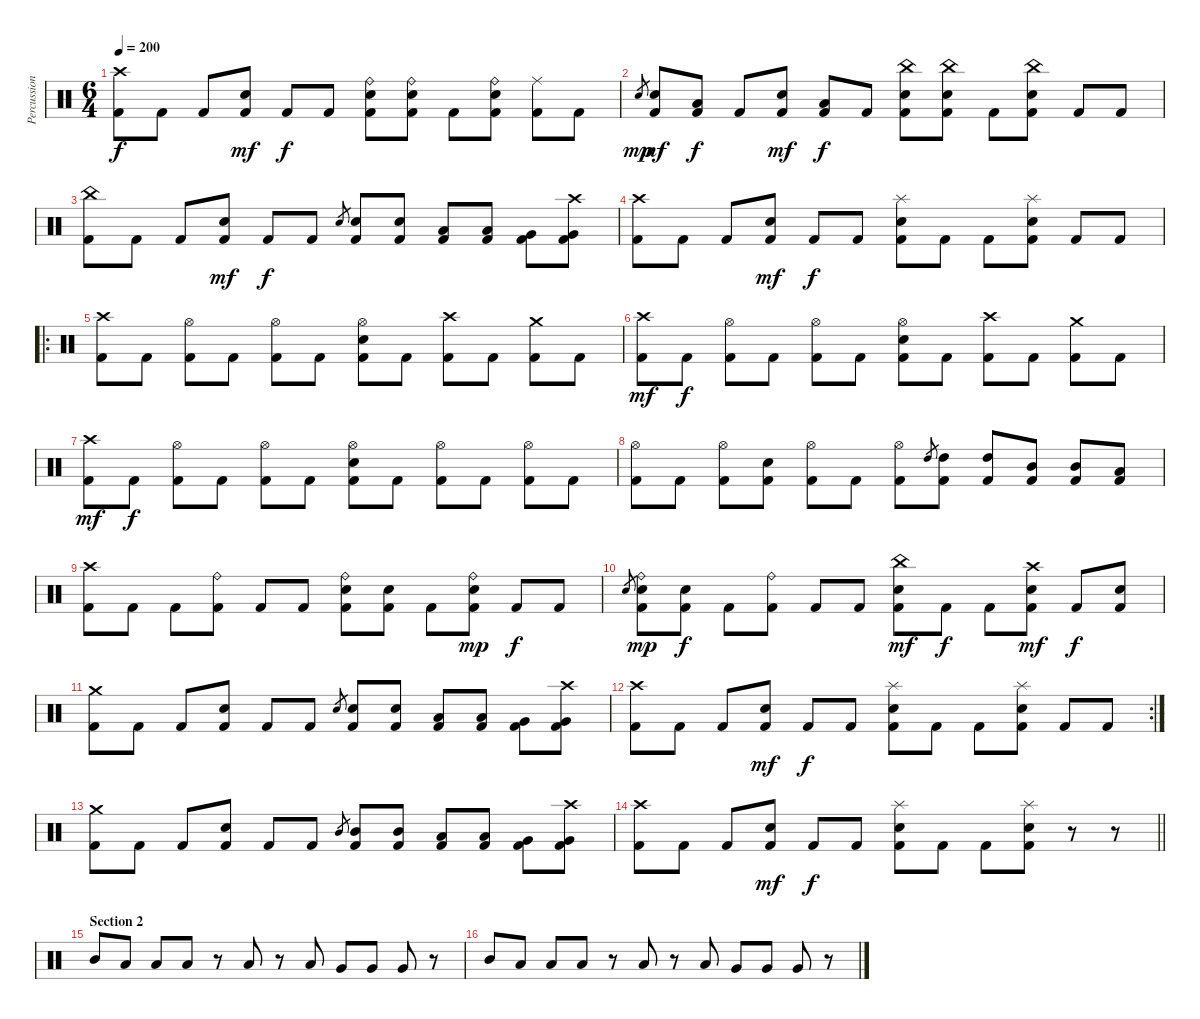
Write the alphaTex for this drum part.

\track ("Percussion" "Percussion") {instrument percussion}
\staff {score}
\articulation defaults
\ts (6 4)
\tempo 200
\clef neutral
\ks c
("Crash high (hit)" "Kick (hit) 2").8{dy f} "Kick (hit) 2".8 "Kick (hit) 2".8 ("Electric Snare (hit)" "Kick (hit) 2").8{dy mf} "Kick (hit) 2".8{dy f} "Kick (hit) 2".8 ("Ride (bell)" "Electric Snare (hit)" "Kick (hit) 2").8 ("Ride (bell)" "Electric Snare (hit)" "Kick (hit) 2").8 "Kick (hit) 2".8 ("Ride (bell)" "Electric Snare (hit)" "Kick (hit) 2").8 ("Ride (middle)" "Kick (hit) 2").8 "Kick (hit) 2".8 |
"Electric Snare (hit)".8{gr dy mp} ("Electric Snare (hit)" "Kick (hit) 2").8{dy mf} ("Low Tom (hit)" "Kick (hit) 2").8{dy f} "Kick (hit) 2".8 ("Electric Snare (hit)" "Kick (hit) 2").8{dy mf} ("Low Tom (hit)" "Kick (hit) 2").8{dy f} "Kick (hit) 2".8 ("China (hit)" "Electric Snare (hit)" "Kick (hit) 2").8 ("China (hit)" "Electric Snare (hit)" "Kick (hit) 2").8 "Kick (hit) 2".8 ("China (hit)" "Electric Snare (hit)" "Kick (hit) 2").8 "Kick (hit) 2".8 "Kick (hit) 2".8 |
("China (hit)" "Kick (hit) 2").8 "Kick (hit) 2".8 "Kick (hit) 2".8 ("Electric Snare (hit)" "Kick (hit) 2").8{dy mf} "Kick (hit) 2".8{dy f} "Kick (hit) 2".8 "Electric Snare (hit)".8{gr} ("Electric Snare (hit)" "Kick (hit) 2").8 ("Electric Snare (hit)" "Kick (hit) 2").8 ("Low Tom (hit)" "Kick (hit) 2").8 ("Low Tom (hit)" "Kick (hit) 2").8 ("Very Low Tom (hit)" "Kick (hit) 2").8 ("Crash high (hit)" "Very Low Tom (hit)" "Kick (hit) 2").8 |
("Crash high (hit)" "Kick (hit) 2").8 "Kick (hit) 2".8 "Kick (hit) 2".8 ("Electric Snare (hit)" "Kick (hit) 2").8{dy mf} "Kick (hit) 2".8{dy f} "Kick (hit) 2".8 ("Splash (hit)" "Electric Snare (hit)" "Kick (hit) 2").8 "Kick (hit) 2".8 "Kick (hit) 2".8 ("Splash (hit)" "Electric Snare (hit)" "Kick (hit) 2").8 "Kick (hit) 2".8 "Kick (hit) 2".8 |
\ro
("Crash high (hit)" "Kick (hit) 2").8 "Kick (hit) 2".8 ("Hi-Hat (open)" "Kick (hit) 2").8 "Kick (hit) 2".8 ("Hi-Hat (open)" "Kick (hit) 2").8 "Kick (hit) 2".8 ("Hi-Hat (open)" "Electric Snare (hit)" "Kick (hit) 2").8 "Kick (hit) 2".8 ("Crash high (hit)" "Kick (hit) 2").8 "Kick (hit) 2".8 ("Crash medium (hit)" "Kick (hit) 2").8 "Kick (hit) 2".8 |
("Crash high (hit)" "Kick (hit) 2").8{dy mf} "Kick (hit) 2".8{dy f} ("Hi-Hat (open)" "Kick (hit) 2").8 "Kick (hit) 2".8 ("Hi-Hat (open)" "Kick (hit) 2").8 "Kick (hit) 2".8 ("Hi-Hat (open)" "Electric Snare (hit)" "Kick (hit) 2").8 "Kick (hit) 2".8 ("Crash high (hit)" "Kick (hit) 2").8 "Kick (hit) 2".8 ("Crash medium (hit)" "Kick (hit) 2").8 "Kick (hit) 2".8 |
("Crash high (hit)" "Kick (hit) 2").8{dy mf} "Kick (hit) 2".8{dy f} ("Hi-Hat (open)" "Kick (hit) 2").8 "Kick (hit) 2".8 ("Hi-Hat (open)" "Kick (hit) 2").8 "Kick (hit) 2".8 ("Hi-Hat (open)" "Electric Snare (hit)" "Kick (hit) 2").8 "Kick (hit) 2".8 ("Hi-Hat (open)" "Kick (hit) 2").8 "Kick (hit) 2".8 ("Hi-Hat (open)" "Kick (hit) 2").8 "Kick (hit) 2".8 |
("Hi-Hat (open)" "Kick (hit) 2").8 "Kick (hit) 2".8 ("Hi-Hat (open)" "Kick (hit) 2").8 ("Electric Snare (hit)" "Kick (hit) 2").8 ("Hi-Hat (open)" "Kick (hit) 2").8 "Kick (hit) 2".8 ("Hi-Hat (open)" "Kick (hit) 2").8 "High Tom (hit)".8{gr} ("High Tom (hit)" "Kick (hit) 2").8 ("High Tom (hit)" "Kick (hit) 2").8 ("Mid Tom (hit)" "Kick (hit) 2").8 ("Mid Tom (hit)" "Kick (hit) 2").8 ("Low Tom (hit)" "Kick (hit) 2").8 |
("Crash high (hit)" "Kick (hit) 2").8 "Kick (hit) 2".8 "Kick (hit) 2".8 ("Ride (bell)" "Kick (hit) 2").8 "Kick (hit) 2".8 "Kick (hit) 2".8 ("Ride (bell)" "Electric Snare (hit)" "Kick (hit) 2").8 ("Electric Snare (hit)" "Kick (hit) 2").8 "Kick (hit) 2".8 ("Ride (bell)" "Electric Snare (hit)" "Kick (hit) 2").8{dy mp} "Kick (hit) 2".8{dy f} "Kick (hit) 2".8 |
"Electric Snare (hit)".8{gr} ("Ride (bell)" "Electric Snare (hit)" "Kick (hit) 2").8{dy mp} ("Electric Snare (hit)" "Kick (hit) 2").8{dy f} "Kick (hit) 2".8 ("Ride (bell)" "Kick (hit) 2").8 "Kick (hit) 2".8 "Kick (hit) 2".8 ("China (hit)" "Electric Snare (hit)" "Kick (hit) 2").8{dy mf} "Kick (hit) 2".8{dy f} "Kick (hit) 2".8 ("Crash high (hit)" "Electric Snare (hit)" "Kick (hit) 2").8{dy mf} "Kick (hit) 2".8{dy f} ("Electric Snare (hit)" "Kick (hit) 2").8 |
("Crash medium (hit)" "Kick (hit) 2").8 "Kick (hit) 2".8 "Kick (hit) 2".8 ("Electric Snare (hit)" "Kick (hit) 2").8 "Kick (hit) 2".8 "Kick (hit) 2".8 "Electric Snare (hit)".8{gr} ("Electric Snare (hit)" "Kick (hit) 2").8 ("Electric Snare (hit)" "Kick (hit) 2").8 ("Low Tom (hit)" "Kick (hit) 2").8 ("Low Tom (hit)" "Kick (hit) 2").8 ("Very Low Tom (hit)" "Kick (hit) 2").8 ("Crash high (hit)" "Very Low Tom (hit)" "Kick (hit) 2").8 |
\rc 2
("Crash high (hit)" "Kick (hit) 2").8 "Kick (hit) 2".8 "Kick (hit) 2".8 ("Electric Snare (hit)" "Kick (hit) 2").8{dy mf} "Kick (hit) 2".8{dy f} "Kick (hit) 2".8 ("Splash (hit)" "Electric Snare (hit)" "Kick (hit) 2").8 "Kick (hit) 2".8 "Kick (hit) 2".8 ("Splash (hit)" "Electric Snare (hit)" "Kick (hit) 2").8 "Kick (hit) 2".8 "Kick (hit) 2".8 |
("Crash medium (hit)" "Kick (hit) 2").8 "Kick (hit) 2".8 "Kick (hit) 2".8 ("Electric Snare (hit)" "Kick (hit) 2").8 "Kick (hit) 2".8 "Kick (hit) 2".8 "Mid Tom (hit)".8{gr} ("Mid Tom (hit)" "Kick (hit) 2").8 ("Mid Tom (hit)" "Kick (hit) 2").8 ("Low Tom (hit)" "Kick (hit) 2").8 ("Low Tom (hit)" "Kick (hit) 2").8 ("Very Low Tom (hit)" "Kick (hit) 2").8 ("Crash high (hit)" "Very Low Tom (hit)" "Kick (hit) 2").8 |
\barLineRight lightlight
("Crash high (hit)" "Kick (hit) 2").8 "Kick (hit) 2".8 "Kick (hit) 2".8 ("Electric Snare (hit)" "Kick (hit) 2").8{dy mf} "Kick (hit) 2".8{dy f} "Kick (hit) 2".8 ("Splash (hit)" "Electric Snare (hit)" "Kick (hit) 2").8 "Kick (hit) 2".8 "Kick (hit) 2".8 ("Splash (hit)" "Electric Snare (hit)" "Kick (hit) 2").8 r.8 r.8 |
\section ("" "Section 2")
"Mid Tom (hit)".8 "Low Tom (hit)".8 "Low Tom (hit)".8 "Low Tom (hit)".8 r.8 "Low Tom (hit)".8 r.8 "Low Tom (hit)".8 "Very Low Tom (hit)".8 "Very Low Tom (hit)".8 "Very Low Tom (hit)".8 r.8 |
"Mid Tom (hit)".8 "Low Tom (hit)".8 "Low Tom (hit)".8 "Low Tom (hit)".8 r.8 "Low Tom (hit)".8 r.8 "Low Tom (hit)".8 "Very Low Tom (hit)".8 "Very Low Tom (hit)".8 "Very Low Tom (hit)".8 r.8
